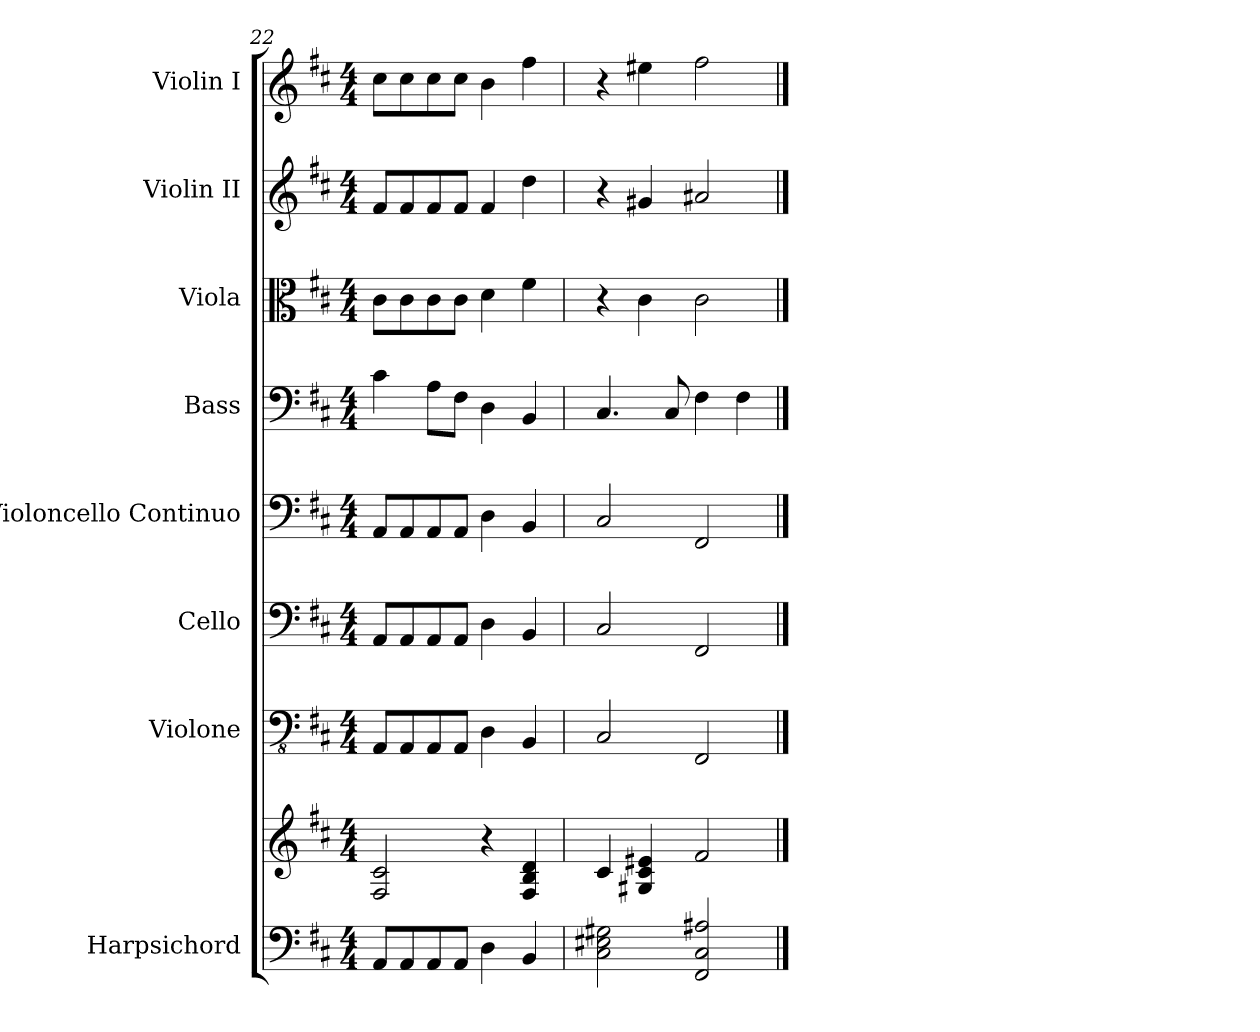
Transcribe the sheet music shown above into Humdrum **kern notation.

**kern	**kern	**kern	**kern	**kern	**kern	**kern	**kern	**kern
*part8	*part8	*part7	*part6	*part5	*part4	*part3	*part2	*part1
*staff9	*staff8	*staff7	*staff6	*staff5	*staff4	*staff3	*staff2	*staff1
*I"Harpsichord	*	*I"Violone	*I"Cello	*I"Violoncello Continuo	*I"Bass	*I"Viola	*I"Violin II	*I"Violin I
*I'Hch.	*	*	*	*	*I'BAS	*I'Vla	*	*
*clefF4	*clefG2	*clefFv4	*clefF4	*clefF4	*clefF4	*clefC3	*clefG2	*clefG2
*k[f#c#]	*k[f#c#]	*k[f#c#]	*k[f#c#]	*k[f#c#]	*k[f#c#]	*k[f#c#]	*k[f#c#]	*k[f#c#]
*M4/4	*M4/4	*M4/4	*M4/4	*M4/4	*M4/4	*M4/4	*M4/4	*M4/4
=22	=22	=22	=22	=22	=22	=22	=22	=22
8AA/L	2F#/ 2c#/	8AAA/L	8AA/L	8AA/L	4c#\	8c#\L	8f#/L	8cc#\L
8AA/	.	8AAA/	8AA/	8AA/	.	8c#\	8f#/	8cc#\
8AA/	.	8AAA/	8AA/	8AA/	8A\L	8c#\	8f#/	8cc#\
8AA/J	.	8AAA/J	8AA/J	8AA/J	8F#\J	8c#\J	8f#/J	8cc#\J
4D\	4r	4DD\	4D\	4D\	4D\	4d\	4f#/	4b\
4BB/	4F#/ 4B/ 4d/	4BBB/	4BB/	4BB/	4BB/	4f#\	4dd\	4ff#\
=23	=23	=23	=23	=23	=23	=23	=23	=23
2C#\ 2E#X\ 2G#X\	4c#/	2CC#/	2C#/	2C#/	4.C#/	4r	4r	4r
.	4G#X/ 4c#/ 4e#X/	.	.	.	.	4c#\	4g#X/	4ee#X\
.	.	.	.	.	8C#/	.	.	.
2FF#/ 2C#/ 2A#X/	2f#/	2FFF#/	2FF#/	2FF#/	4F#\	2c#\	2a#X/	2ff#\
.	.	.	.	.	4F#\	.	.	.
==	==	==	==	==	==	==	==	==
*-	*-	*-	*-	*-	*-	*-	*-	*-
